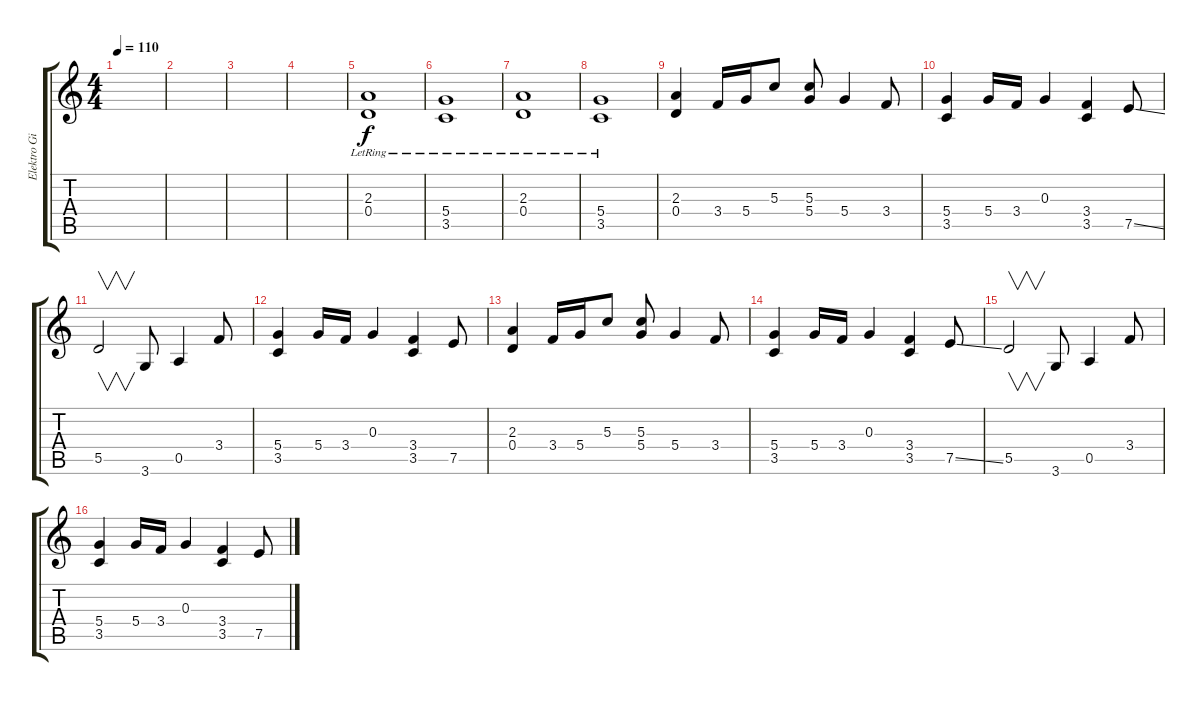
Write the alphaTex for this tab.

\track ("Elektro Gitar 1" "Elektro Gi") {instrument electricguitarjazz}
\staff {score tabs}
\tuning (E4 B3 G3 D3 A2 E2) {hide}
\ts (4 4)
\tempo 110
\clef g2
\ks c
|
|
|
|
(2.3{lr} 0.4{lr}).1 |
(5.4{lr} 3.5{lr}).1 |
(2.3{lr} 0.4{lr}).1 |
(5.4{lr} 3.5{lr}).1 |
(2.3 0.4).4 3.4.16 5.4.16 5.3.8 (5.3 5.4).8 5.4.4 3.4.8 |
(5.4 3.5).4 5.4.16 3.4.16 0.3.4 (3.4 3.5).4 7.5{ss}.8 |
5.5.2{v} 3.6.8 0.5.4 3.4.8 |
(5.4 3.5).4 5.4.16 3.4.16 0.3.4 (3.4 3.5).4 7.5.8 |
(2.3 0.4).4 3.4.16 5.4.16 5.3.8 (5.3 5.4).8 5.4.4 3.4.8 |
(5.4 3.5).4 5.4.16 3.4.16 0.3.4 (3.4 3.5).4 7.5{ss}.8 |
5.5.2{v} 3.6.8 0.5.4 3.4.8 |
(5.4 3.5).4 5.4.16 3.4.16 0.3.4 (3.4 3.5).4 7.5.8
